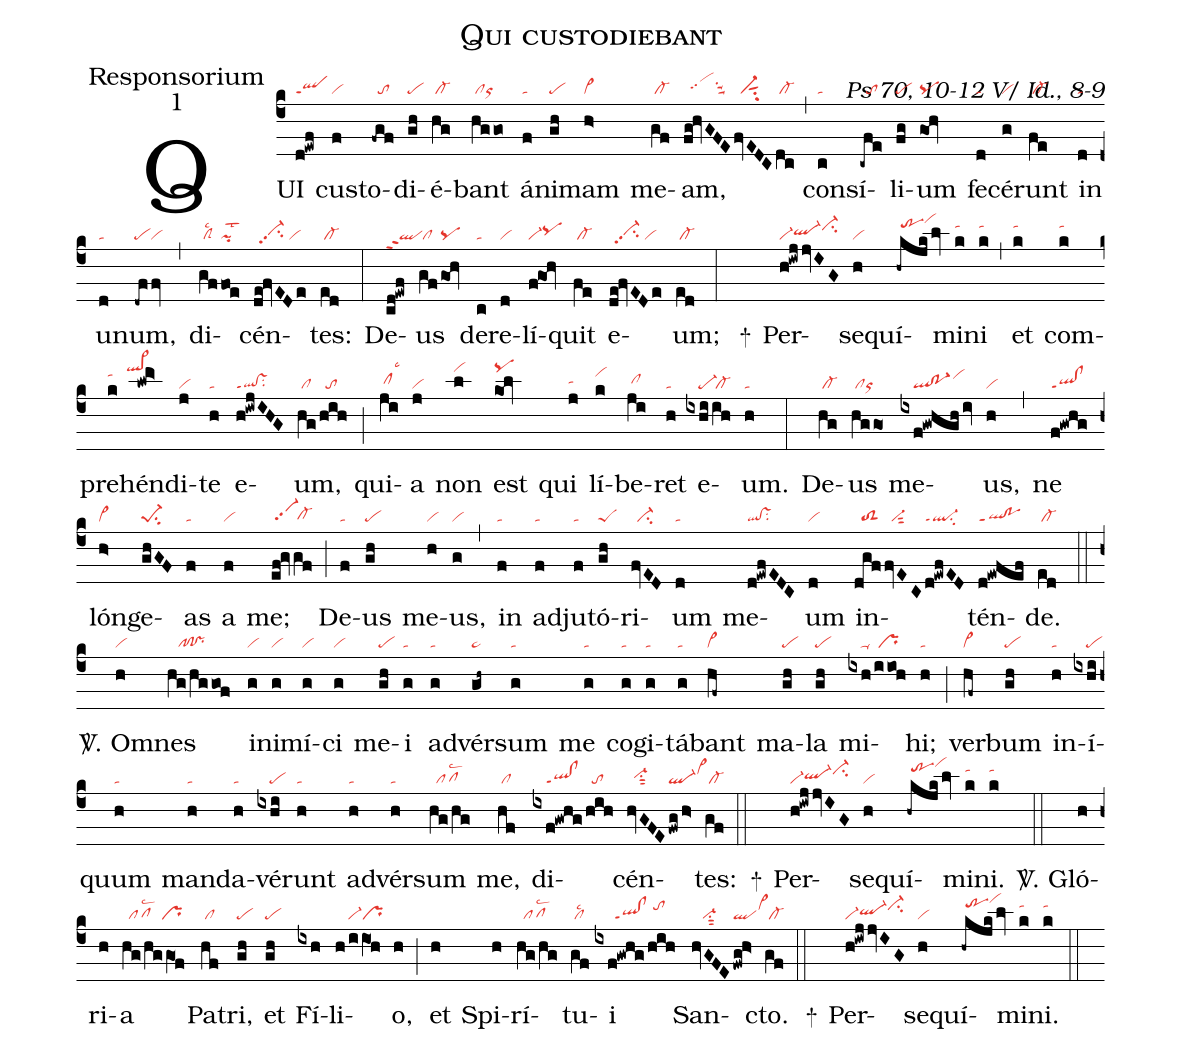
name:Qui custodiebant;
office-part:Responsorium;
mode:1;
commentary:Ps 70, 10-12 V/ Id., 8-9;
nabc-lines:1;
%%
(c4)QUI(d!ewf|qlppt1) cus(f|vi)to(-fgf|//to)di(gh|pe)é(hg|/cl-)bant(hggo|/clor) á(f|ta)ni(gh|pe)mam(h>|vi>) me(gf|/cl-)am,(fg!hvGFE|//vihhpp2su1suu2|fvEDC|//vi-sut1su2|dc|/cl-) (,) con(c|ta)sí(-cfe|//to)li(fg|pe)um(goh|pq) fe(d|ta)cé(g|vi)runt(fe|/cl-) in(d|ta) u(d|ta)num,(-df|pe|fv|vi) (,) di(gf|/clSlsc2|foe|pilst2)cén(de!fvEDe|//vi-hhpp2su2/vi)tes:(ed|/cl-) (:) De(cd!ewf|qlppt2)us(gf|/cl|/goh|pq) de(c|ta)re(d|vi)lí(f!goh|vi-pqhh)quit(fe|/cl-) e(de!fvEDe|//vi-hhpp2su2/vi)um;(ed|/cl-) (:)
+() Per(h!iwjjvIG|vi-ql-hhci-hj)se(h|vi)quí(-hkjk/lv|/trhkvihm)mi(k|tahk)ni(k|tahk) (,) et(k|tahk) com(k|tahk)pre(k|tahk)hén(lwm>|```ql>hm)di(j|vi)te(h|ta) e(h!iwjIHG|ql!vsppt1su2)um,(hg|/cl|/hih|//to) (;) qui(ji|/clhhlsc3)a(j|vi) non(l|vihm) est(kol|pqhm) qui(j|tahh) lí(k|vihk)be(ji|/clhh)ret(h|ta) e(ixhi|////pe-|ih|/cl-)um.(h|ta) (:) De(hg|/cl-)us(hggo|/clor) me(ixf!gwhgh/iv|////ql!po-1vihj)us,(h|vi) (,) ne(f!gwhg|ql!clppt1) lón(h>|vi>)ge(ghGF|pe-1su2)as(f|ta) a(f|vi) me;(ef!gv|/vi-hgpp2|gf|/cl-hg) (;) De(f|ta)us(gh|pe) me(h|vi)us,(g|vi) (,) in(f|ta) ad(f|ta)ju(f|ta)tó(gh|peS)ri(fvED|//ci-)um(d|ta) me(d!ewfEDC|ql!vssu2)um(d|vi) in(dgf|//toS2|fvEC|//vi-sut2|d!ewfED|ql-ppt1su2)tén(d!ewfef|ql!poppt1)de.(ed|/cl-) (::)

<sp>V/</sp>. Om(h|vi)nes(hg/hggof|///pf!pr) in(g|vi)i(g|vi)mí(g|vi)ci(g|vi) me(gh|pe)i(g|ta) ad(g|ta)vér(gh~|pe~)sum(g|ta) me(g|ta) co(g|ta)gi(g|ta)tá(g|ta)bant(hf~|cl~) ma(gh|pe)la(gh|pe) mi(ixh|////ta-|/iioh|/pr)hi;(h|ta) (;) ver(hf~|cl~)bum(gh|pe) in(h|ta)í(ixhi|////pe)quum(h|ta) man(h|ta)da(h|ta)vé(ixhi|////pe)runt(h|ta) ad(h|ta)vér(h|ta)sum(hg/hg|//pflsc2) me,(hf|/cl) di(ixf!gwhg|////ql!clppt1|/hih|//to)cén(hvGFE|//vi-hhsu1sut2|/fwg/h>|ql-vi>hj)tes:(gf|/cl-) (::)
+() Per(h!iwjjvIG|vi-ql-hhci-hj)se(h|vi)quí(-hkjk/lv|/trhkvihm)mi(k|tahk)ni.(k|tahk) (::)

<sp>V/</sp>. Gló(h)ri(h)a(hg/hg/gO1f|//pflsc2/pr)
Pa(hf|/cl)tri,(gh|pe) et(gh|pe) Fí(ixh)li(h/iiO1h|////vi-pr)o,(h) (;)
et(h) Spi(h)rí(hg/hg|//pflsc2)tu(gf|/cllsc2)i(ixf!gwhg/hih|//////ql!clppt1/tohj)
San(hvGFE|///vi-su1sut2|fwg!h>|qlvi>hj)cto.(gf|/cl-) (::)
+() Per(h!iwjjvIG|vi-ql-hhci-hj)se(h|vi)quí(-hkjk/lv|/trhkvihm)mi(k|tahk)ni.(k|tahk) (::)
